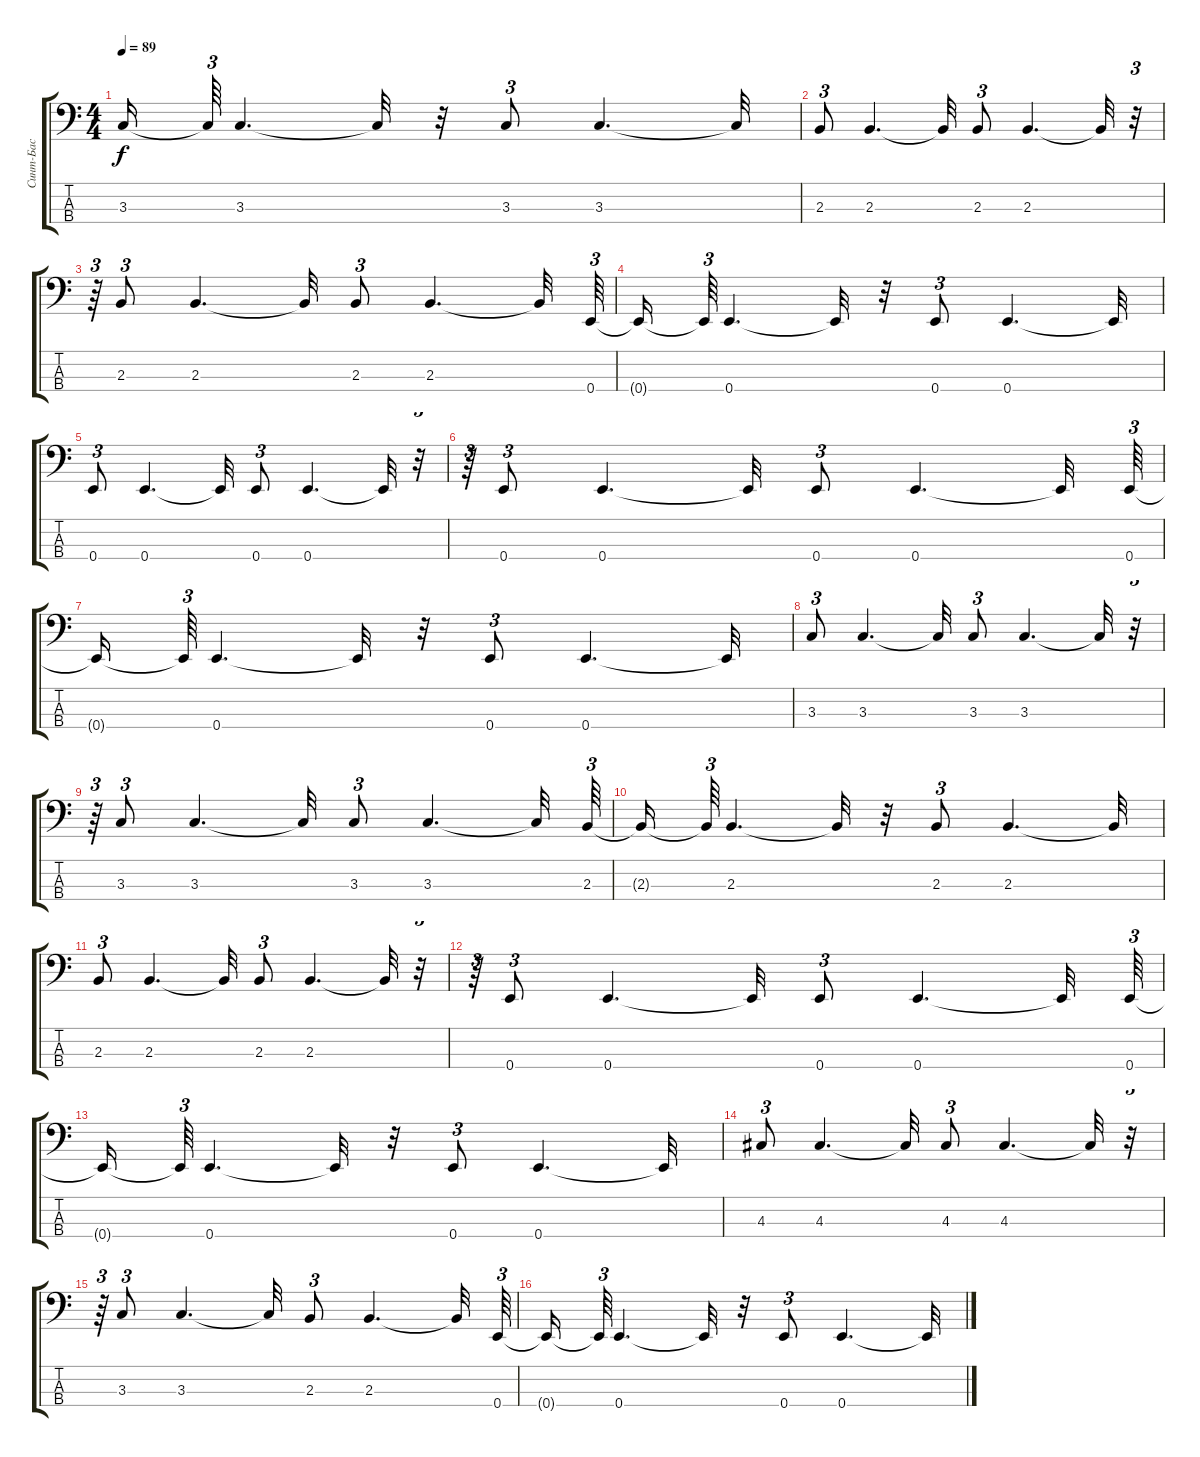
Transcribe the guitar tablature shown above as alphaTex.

\track ("Синт-Бас" "Синт-Бас") {instrument synthbass1}
\staff {score tabs}
\tuning (G2 D2 A1 E1) {hide}
\ts (4 4)
\tempo 89
\clef f4
\ks c
3.3{t}.16{dy f} 3.3{t}.64{tu (3 2)} 3.3.4{d} 3.3{t}.32 r.32 3.3.8{tu (3 2)} 3.3.4{d} 3.3{t}.32 |
2.3.8{tu (3 2)} 2.3.4{d} 2.3{t}.32 2.3.8{tu (3 2)} 2.3.4{d} 2.3{t}.32 r.32{tu (3 2)} |
r.64{tu (3 2)} 2.3.8{tu (3 2)} 2.3.4{d} 2.3{t}.32 2.3.8{tu (3 2)} 2.3.4{d} 2.3{t}.32 0.4.64{tu (3 2)} |
0.4{t}.16 0.4{t}.64{tu (3 2)} 0.4.4{d} 0.4{t}.32 r.32 0.4.8{tu (3 2)} 0.4.4{d} 0.4{t}.32 |
0.4.8{tu (3 2)} 0.4.4{d} 0.4{t}.32 0.4.8{tu (3 2)} 0.4.4{d} 0.4{t}.32 r.32{tu (3 2)} |
r.64{tu (3 2)} 0.4.8{tu (3 2)} 0.4.4{d} 0.4{t}.32 0.4.8{tu (3 2)} 0.4.4{d} 0.4{t}.32 0.4.64{tu (3 2)} |
0.4{t}.16 0.4{t}.64{tu (3 2)} 0.4.4{d} 0.4{t}.32 r.32 0.4.8{tu (3 2)} 0.4.4{d} 0.4{t}.32 |
3.3.8{tu (3 2)} 3.3.4{d} 3.3{t}.32 3.3.8{tu (3 2)} 3.3.4{d} 3.3{t}.32 r.32{tu (3 2)} |
r.64{tu (3 2)} 3.3.8{tu (3 2)} 3.3.4{d} 3.3{t}.32 3.3.8{tu (3 2)} 3.3.4{d} 3.3{t}.32 2.3.64{tu (3 2)} |
2.3{t}.16 2.3{t}.64{tu (3 2)} 2.3.4{d} 2.3{t}.32 r.32 2.3.8{tu (3 2)} 2.3.4{d} 2.3{t}.32 |
2.3.8{tu (3 2)} 2.3.4{d} 2.3{t}.32 2.3.8{tu (3 2)} 2.3.4{d} 2.3{t}.32 r.32{tu (3 2)} |
r.64{tu (3 2)} 0.4.8{tu (3 2)} 0.4.4{d} 0.4{t}.32 0.4.8{tu (3 2)} 0.4.4{d} 0.4{t}.32 0.4.64{tu (3 2)} |
0.4{t}.16 0.4{t}.64{tu (3 2)} 0.4.4{d} 0.4{t}.32 r.32 0.4.8{tu (3 2)} 0.4.4{d} 0.4{t}.32 |
4.3.8{tu (3 2)} 4.3.4{d} 4.3{t}.32 4.3.8{tu (3 2)} 4.3.4{d} 4.3{t}.32 r.32{tu (3 2)} |
r.64{tu (3 2)} 3.3.8{tu (3 2)} 3.3.4{d} 3.3{t}.32 2.3.8{tu (3 2)} 2.3.4{d} 2.3{t}.32 0.4.64{tu (3 2)} |
0.4{t}.16 0.4{t}.64{tu (3 2)} 0.4.4{d} 0.4{t}.32 r.32 0.4.8{tu (3 2)} 0.4.4{d} 0.4{t}.32
